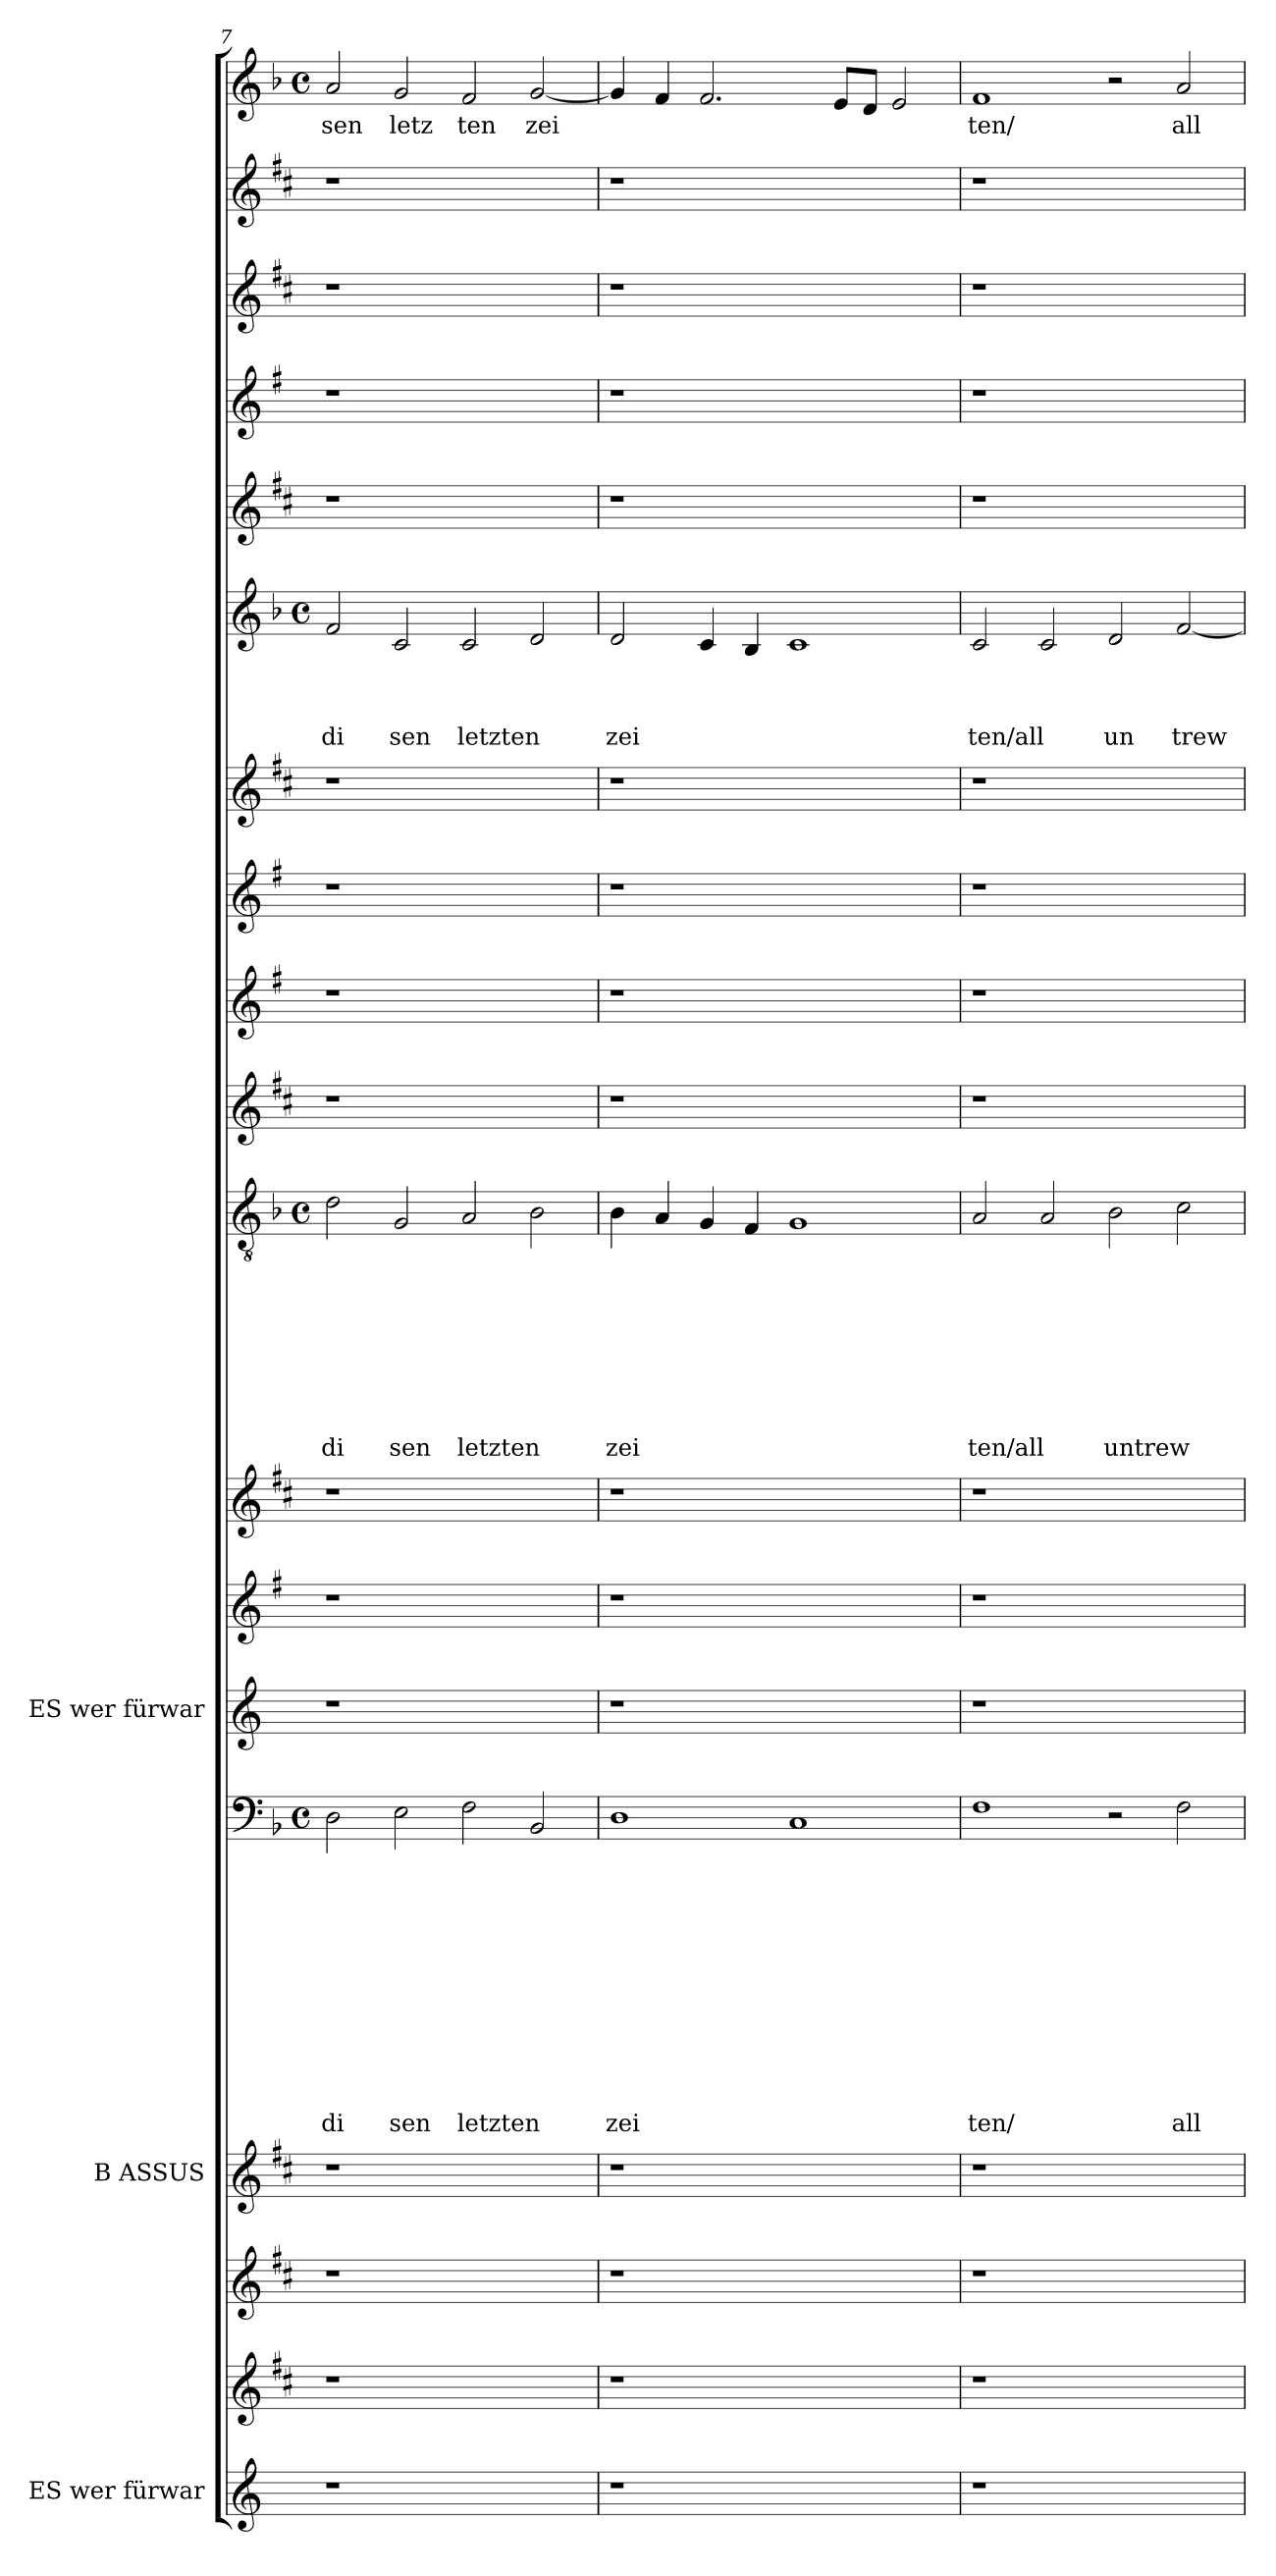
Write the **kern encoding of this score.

**kern	**kern	**kern	**kern	**kern	**text	**text	**text	**text	**text	**text	**text	**text	**text	**text	**text	**text	**kern	**kern	**kern	**kern	**text	**text	**text	**text	**text	**text	**text	**text	**text	**kern	**kern	**kern	**kern	**kern	**text	**text	**text	**text	**kern	**kern	**kern	**kern	**kern	**text
*part19	*part18	*part17	*part16	*part15	*part15	*part15	*part15	*part15	*part15	*part15	*part15	*part15	*part15	*part15	*part15	*part15	*part14	*part13	*part12	*part11	*part11	*part11	*part11	*part11	*part11	*part11	*part11	*part11	*part11	*part10	*part9	*part8	*part7	*part6	*part6	*part6	*part6	*part6	*part5	*part4	*part3	*part2	*part1	*part1
*staff19	*staff18	*staff17	*staff16	*staff15	*staff15	*staff15	*staff15	*staff15	*staff15	*staff15	*staff15	*staff15	*staff15	*staff15	*staff15	*staff15	*staff14	*staff13	*staff12	*staff11	*staff11	*staff11	*staff11	*staff11	*staff11	*staff11	*staff11	*staff11	*staff11	*staff10	*staff9	*staff8	*staff7	*staff6	*staff6	*staff6	*staff6	*staff6	*staff5	*staff4	*staff3	*staff2	*staff1	*staff1
*I"ES wer fürwar	*	*	*I"B ASSUS	*	*	*	*	*	*	*	*	*	*	*	*	*	*I"ES wer fürwar	*	*	*	*	*	*	*	*	*	*	*	*	*	*	*	*	*	*	*	*	*	*	*	*	*	*	*
*clefG2	*clefG2	*clefG2	*clefG2	*clefF4	*	*	*	*	*	*	*	*	*	*	*	*	*clefG2	*clefG2	*clefG2	*clefGv2	*	*	*	*	*	*	*	*	*	*clefG2	*clefG2	*clefG2	*clefG2	*clefG2	*	*	*	*	*clefG2	*clefG2	*clefG2	*clefG2	*clefG2	*
*	*ITrd1c2	*ITrd1c2	*ITrd1c2	*ITrd-3c-5	*	*	*	*	*	*	*	*	*	*	*	*	*	*ITrd-3c-5	*ITrd1c2	*ITrd-3c-5	*	*	*	*	*	*	*	*	*	*ITrd1c2	*ITrd-3c-5	*ITrd-3c-5	*ITrd1c2	*ITrd-3c-5	*	*	*	*	*ITrd1c2	*ITrd-3c-5	*ITrd1c2	*ITrd1c2	*ITrd-3c-5	*
*k[]	*k[]	*k[]	*k[]	*k[b-e-]	*	*	*	*	*	*	*	*	*	*	*	*	*k[]	*k[]	*k[]	*k[b-e-]	*	*	*	*	*	*	*	*	*	*k[]	*k[]	*k[]	*k[]	*k[b-e-]	*	*	*	*	*k[]	*k[]	*k[]	*k[]	*k[b-e-]	*
*C:	*C:	*C:	*C:	*B-:	*	*	*	*	*	*	*	*	*	*	*	*	*C:	*C:	*C:	*B-:	*	*	*	*	*	*	*	*	*	*C:	*C:	*C:	*C:	*B-:	*	*	*	*	*C:	*C:	*C:	*C:	*B-:	*
*	*	*	*	*M4/4	*	*	*	*	*	*	*	*	*	*	*	*	*	*	*	*M4/4	*	*	*	*	*	*	*	*	*	*	*	*	*	*M4/4	*	*	*	*	*	*	*	*	*M4/4	*
*	*	*	*	*met(c)	*	*	*	*	*	*	*	*	*	*	*	*	*	*	*	*met(c)	*	*	*	*	*	*	*	*	*	*	*	*	*	*met(c)	*	*	*	*	*	*	*	*	*met(c)	*
=7	=7	=7	=7	=7	=7	=7	=7	=7	=7	=7	=7	=7	=7	=7	=7	=7	=7	=7	=7	=7	=7	=7	=7	=7	=7	=7	=7	=7	=7	=7	=7	=7	=7	=7	=7	=7	=7	=7	=7	=7	=7	=7	=7	=7
!	!	!	!	!	!	!	!	!	!	!	!	!	!	!	!	!LO:LY:b	!	!	!	!	!	!	!	!	!	!	!	!	!LO:LY:b	!	!	!	!	!	!	!	!	!LO:LY:b	!	!	!	!	!	!LO:LY:b
1r	1r	1r	1r	2G\	.	.	.	.	.	.	.	.	.	.	.	di	1r	1r	1r	2g\	.	.	.	.	.	.	.	.	di	1r	1r	1r	1r	2b-/	.	.	.	di	1r	1r	1r	1r	2dd/	sen
!	!	!	!	!	!	!	!	!	!	!	!	!	!	!	!	!LO:LY:b	!	!	!	!	!	!	!	!	!	!	!	!	!LO:LY:b	!	!	!	!	!	!	!	!	!LO:LY:b	!	!	!	!	!	!LO:LY:b
.	.	.	.	2A\	.	.	.	.	.	.	.	.	.	.	.	sen	.	.	.	2c/	.	.	.	.	.	.	.	.	sen	.	.	.	.	2f/	.	.	.	sen	.	.	.	.	2cc/	letz
!	!	!	!	!	!	!	!	!	!	!	!	!	!	!	!	!LO:LY:b	!	!	!	!	!	!	!	!	!	!	!	!	!LO:LY:b	!	!	!	!	!	!	!	!	!LO:LY:b	!	!	!	!	!	!LO:LY:b
1ryy	1ryy	1ryy	1ryy	2B-\	.	.	.	.	.	.	.	.	.	.	.	letzten	1ryy	1ryy	1ryy	2d/	.	.	.	.	.	.	.	.	letzten	1ryy	1ryy	1ryy	1ryy	2f/	.	.	.	letzten	1ryy	1ryy	1ryy	1ryy	2b-/	ten
!	!	!	!	!	!	!	!	!	!	!	!	!	!	!	!	!	!	!	!	!	!	!	!	!	!	!	!	!	!	!	!	!	!	!	!	!	!	!	!	!	!	!	!	!LO:LY:b
.	.	.	.	2E-/	.	.	.	.	.	.	.	.	.	.	.	.	.	.	.	2e-\	.	.	.	.	.	.	.	.	.	.	.	.	.	2g/	.	.	.	.	.	.	.	.	[<2cc/	zei
=8	=8	=8	=8	=8	=8	=8	=8	=8	=8	=8	=8	=8	=8	=8	=8	=8	=8	=8	=8	=8	=8	=8	=8	=8	=8	=8	=8	=8	=8	=8	=8	=8	=8	=8	=8	=8	=8	=8	=8	=8	=8	=8	=8	=8
!	!	!	!	!	!	!	!	!	!	!	!	!	!	!	!	!LO:LY:b	!	!	!	!	!	!	!	!	!	!	!	!	!LO:LY:b	!	!	!	!	!	!	!	!	!LO:LY:b	!	!	!	!	!	!
1r	1r	1r	1r	1G	.	.	.	.	.	.	.	.	.	.	.	zei	1r	1r	1r	4e-\	.	.	.	.	.	.	.	.	zei	1r	1r	1r	1r	2g/	.	.	.	zei	1r	1r	1r	1r	4cc/]	.
.	.	.	.	.	.	.	.	.	.	.	.	.	.	.	.	.	.	.	.	4d/	.	.	.	.	.	.	.	.	.	.	.	.	.	.	.	.	.	.	.	.	.	.	4b-/	.
.	.	.	.	.	.	.	.	.	.	.	.	.	.	.	.	.	.	.	.	4c/	.	.	.	.	.	.	.	.	.	.	.	.	.	4f/	.	.	.	.	.	.	.	.	2.b-/	.
.	.	.	.	.	.	.	.	.	.	.	.	.	.	.	.	.	.	.	.	4B-/	.	.	.	.	.	.	.	.	.	.	.	.	.	4e-/	.	.	.	.	.	.	.	.	.	.
1ryy	1ryy	1ryy	1ryy	1F	.	.	.	.	.	.	.	.	.	.	.	.	1ryy	1ryy	1ryy	1c	.	.	.	.	.	.	.	.	.	1ryy	1ryy	1ryy	1ryy	1f	.	.	.	.	1ryy	1ryy	1ryy	1ryy	.	.
.	.	.	.	.	.	.	.	.	.	.	.	.	.	.	.	.	.	.	.	.	.	.	.	.	.	.	.	.	.	.	.	.	.	.	.	.	.	.	.	.	.	.	8a/L	.
.	.	.	.	.	.	.	.	.	.	.	.	.	.	.	.	.	.	.	.	.	.	.	.	.	.	.	.	.	.	.	.	.	.	.	.	.	.	.	.	.	.	.	8g/J	.
.	.	.	.	.	.	.	.	.	.	.	.	.	.	.	.	.	.	.	.	.	.	.	.	.	.	.	.	.	.	.	.	.	.	.	.	.	.	.	.	.	.	.	2a/	.
=9	=9	=9	=9	=9	=9	=9	=9	=9	=9	=9	=9	=9	=9	=9	=9	=9	=9	=9	=9	=9	=9	=9	=9	=9	=9	=9	=9	=9	=9	=9	=9	=9	=9	=9	=9	=9	=9	=9	=9	=9	=9	=9	=9	=9
!	!	!	!	!	!	!	!	!	!	!	!	!	!	!	!	!LO:LY:b	!	!	!	!	!	!	!	!	!	!	!	!	!LO:LY:b	!	!	!	!	!	!	!	!	!LO:LY:b	!	!	!	!	!	!LO:LY:b
1r	1r	1r	1r	1B-	.	.	.	.	.	.	.	.	.	.	.	ten/	1r	1r	1r	2d/	.	.	.	.	.	.	.	.	ten/all	1r	1r	1r	1r	2f/	.	.	.	ten/all	1r	1r	1r	1r	1b-	ten/
.	.	.	.	.	.	.	.	.	.	.	.	.	.	.	.	.	.	.	.	2d/	.	.	.	.	.	.	.	.	.	.	.	.	.	2f/	.	.	.	.	.	.	.	.	.	.
!	!	!	!	!	!	!	!	!	!	!	!	!	!	!	!	!	!	!	!	!	!	!	!	!	!	!	!	!	!LO:LY:b	!	!	!	!	!	!	!	!	!LO:LY:b	!	!	!	!	!	!
1ryy	1ryy	1ryy	1ryy	2r	.	.	.	.	.	.	.	.	.	.	.	.	1ryy	1ryy	1ryy	2e-\	.	.	.	.	.	.	.	.	untrew	1ryy	1ryy	1ryy	1ryy	2g/	.	.	.	un	1ryy	1ryy	1ryy	1ryy	2r	.
!	!	!	!	!	!	!	!	!	!	!	!	!	!	!	!	!LO:LY:b	!	!	!	!	!	!	!	!	!	!	!	!	!	!	!	!	!	!	!	!	!	!LO:LY:b	!	!	!	!	!	!LO:LY:b
.	.	.	.	2B-\	.	.	.	.	.	.	.	.	.	.	.	all	.	.	.	2f\	.	.	.	.	.	.	.	.	.	.	.	.	.	[>2b-/	.	.	.	trew	.	.	.	.	2dd/	all
=	=	=	=	=	=	=	=	=	=	=	=	=	=	=	=	=	=	=	=	=	=	=	=	=	=	=	=	=	=	=	=	=	=	=	=	=	=	=	=	=	=	=	=	=
*-	*-	*-	*-	*-	*-	*-	*-	*-	*-	*-	*-	*-	*-	*-	*-	*-	*-	*-	*-	*-	*-	*-	*-	*-	*-	*-	*-	*-	*-	*-	*-	*-	*-	*-	*-	*-	*-	*-	*-	*-	*-	*-	*-	*-
